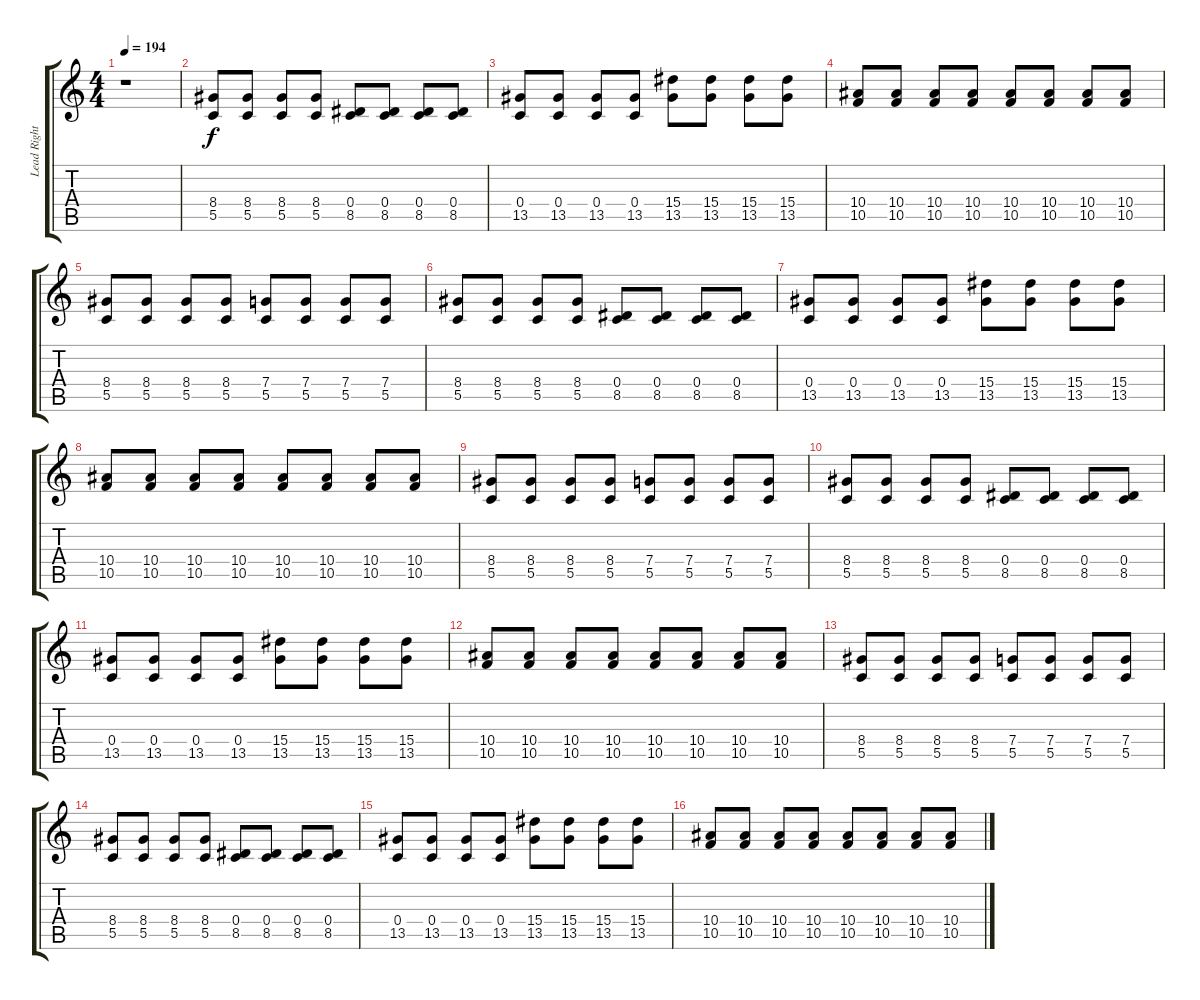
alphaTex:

\track ("Lead Right" "Lead Right") {instrument distortionguitar}
\staff {score tabs}
\tuning (D4 A3 F3 C3 G2 C2) {hide}
\ts (4 4)
\tempo 194
\clef g2
\ks c
r.1{dy f} |
(8.4 5.5).8 (8.4 5.5).8 (8.4 5.5).8 (8.4 5.5).8 (0.4 8.5).8 (0.4 8.5).8 (0.4 8.5).8 (0.4 8.5).8 |
(0.4 13.5).8 (0.4 13.5).8 (0.4 13.5).8 (0.4 13.5).8 (15.4 13.5).8 (15.4 13.5).8 (15.4 13.5).8 (15.4 13.5).8 |
(10.4 10.5).8 (10.4 10.5).8 (10.4 10.5).8 (10.4 10.5).8 (10.4 10.5).8 (10.4 10.5).8 (10.4 10.5).8 (10.4 10.5).8 |
(8.4 5.5).8 (8.4 5.5).8 (8.4 5.5).8 (8.4 5.5).8 (7.4 5.5).8 (7.4 5.5).8 (7.4 5.5).8 (7.4 5.5).8 |
(8.4 5.5).8 (8.4 5.5).8 (8.4 5.5).8 (8.4 5.5).8 (0.4 8.5).8 (0.4 8.5).8 (0.4 8.5).8 (0.4 8.5).8 |
(0.4 13.5).8 (0.4 13.5).8 (0.4 13.5).8 (0.4 13.5).8 (15.4 13.5).8 (15.4 13.5).8 (15.4 13.5).8 (15.4 13.5).8 |
(10.4 10.5).8 (10.4 10.5).8 (10.4 10.5).8 (10.4 10.5).8 (10.4 10.5).8 (10.4 10.5).8 (10.4 10.5).8 (10.4 10.5).8 |
(8.4 5.5).8 (8.4 5.5).8 (8.4 5.5).8 (8.4 5.5).8 (7.4 5.5).8 (7.4 5.5).8 (7.4 5.5).8 (7.4 5.5).8 |
(8.4 5.5).8 (8.4 5.5).8 (8.4 5.5).8 (8.4 5.5).8 (0.4 8.5).8 (0.4 8.5).8 (0.4 8.5).8 (0.4 8.5).8 |
(0.4 13.5).8 (0.4 13.5).8 (0.4 13.5).8 (0.4 13.5).8 (15.4 13.5).8 (15.4 13.5).8 (15.4 13.5).8 (15.4 13.5).8 |
(10.4 10.5).8 (10.4 10.5).8 (10.4 10.5).8 (10.4 10.5).8 (10.4 10.5).8 (10.4 10.5).8 (10.4 10.5).8 (10.4 10.5).8 |
(8.4 5.5).8 (8.4 5.5).8 (8.4 5.5).8 (8.4 5.5).8 (7.4 5.5).8 (7.4 5.5).8 (7.4 5.5).8 (7.4 5.5).8 |
(8.4 5.5).8 (8.4 5.5).8 (8.4 5.5).8 (8.4 5.5).8 (0.4 8.5).8 (0.4 8.5).8 (0.4 8.5).8 (0.4 8.5).8 |
(0.4 13.5).8 (0.4 13.5).8 (0.4 13.5).8 (0.4 13.5).8 (15.4 13.5).8 (15.4 13.5).8 (15.4 13.5).8 (15.4 13.5).8 |
(10.4 10.5).8 (10.4 10.5).8 (10.4 10.5).8 (10.4 10.5).8 (10.4 10.5).8 (10.4 10.5).8 (10.4 10.5).8 (10.4 10.5).8
